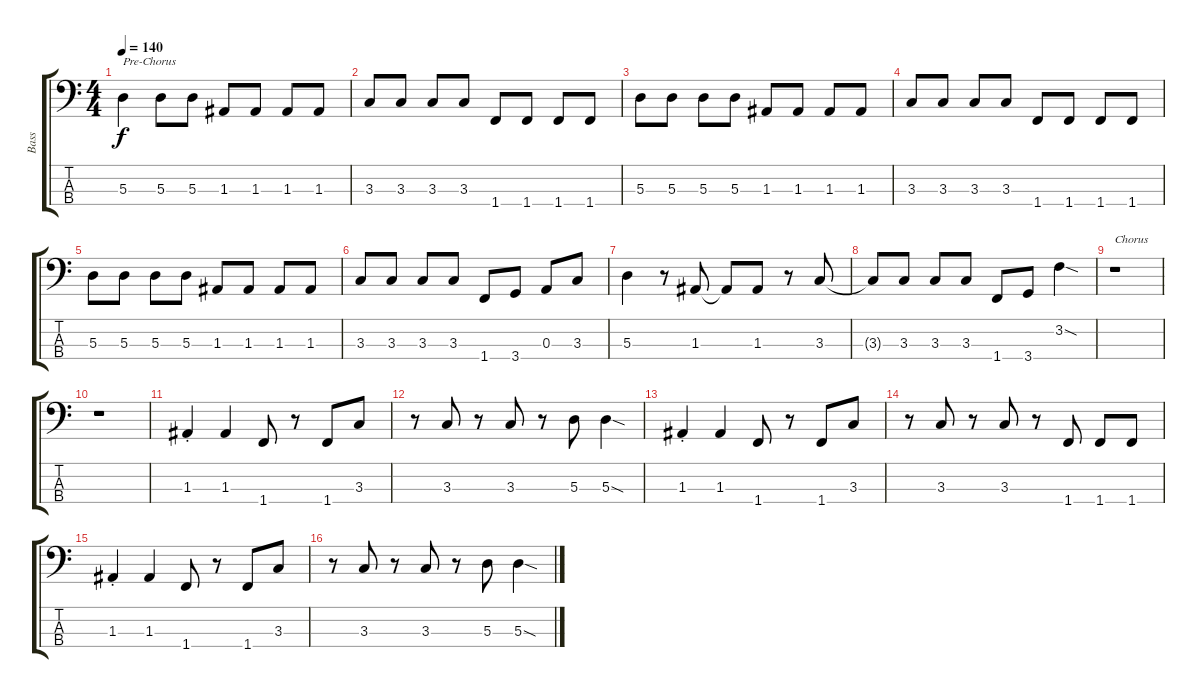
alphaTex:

\track ("Bass" "Bass") {instrument electricbassfinger}
\staff {score tabs}
\tuning (G2 D2 A1 E1) {hide}
\ts (4 4)
\tempo 140
\clef f4
\ks c
5.3.4{txt "Pre-Chorus" dy f} 5.3.8 5.3.8 1.3.8 1.3.8 1.3.8 1.3.8 |
3.3.8 3.3.8 3.3.8 3.3.8 1.4.8 1.4.8 1.4.8 1.4.8 |
5.3.8 5.3.8 5.3.8 5.3.8 1.3.8 1.3.8 1.3.8 1.3.8 |
3.3.8 3.3.8 3.3.8 3.3.8 1.4.8 1.4.8 1.4.8 1.4.8 |
5.3.8 5.3.8 5.3.8 5.3.8 1.3.8 1.3.8 1.3.8 1.3.8 |
3.3.8 3.3.8 3.3.8 3.3.8 1.4.8 3.4.8 0.3.8 3.3.8 |
5.3.4 r.8 1.3.8 1.3{t}.8 1.3.8 r.8 3.3.8 |
3.3{t}.8 3.3.8 3.3.8 3.3.8 1.4.8 3.4.8 3.2{sod}.4 |
r.1{txt "Chorus"} |
r.1 |
1.3{st}.4 1.3.4 1.4.8 r.8 1.4.8 3.3.8 |
r.8 3.3.8 r.8 3.3.8 r.8 5.3.8 5.3{sod}.4 |
1.3{st}.4 1.3.4 1.4.8 r.8 1.4.8 3.3.8 |
r.8 3.3.8 r.8 3.3.8 r.8 1.4.8 1.4.8 1.4.8 |
1.3{st}.4 1.3.4 1.4.8 r.8 1.4.8 3.3.8 |
r.8 3.3.8 r.8 3.3.8 r.8 5.3.8 5.3{sod}.4
